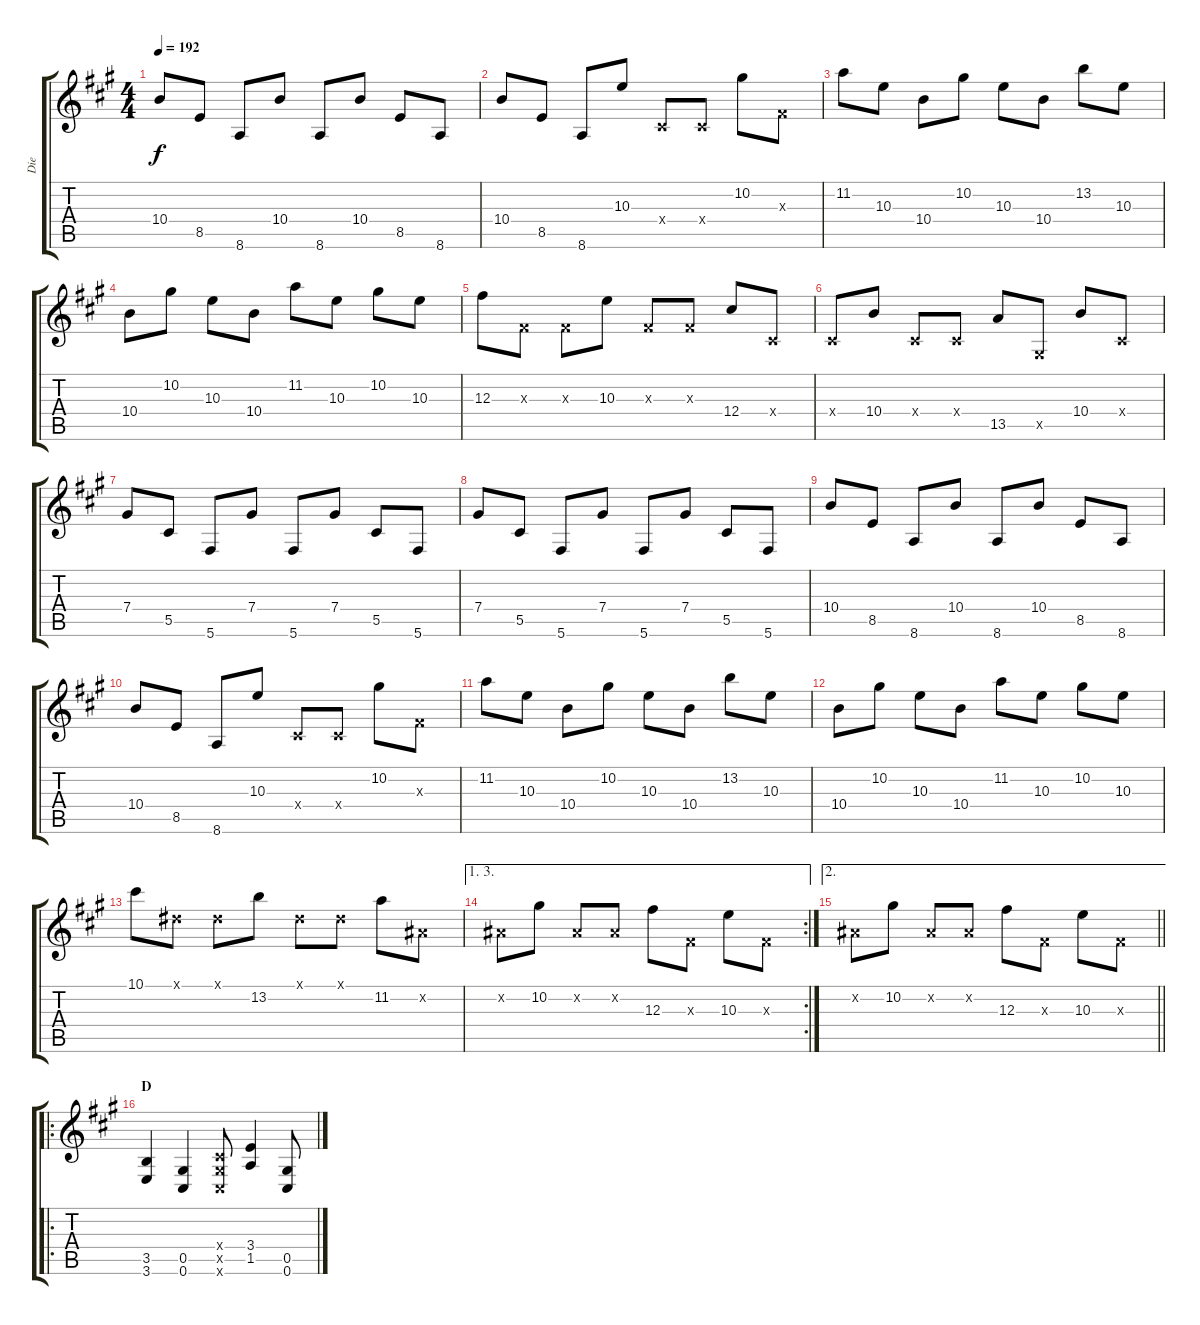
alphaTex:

\track ("Die" "Die") {instrument electricguitarjazz}
\staff {score tabs}
\tuning (Eb4 Bb3 Gb3 Db3 Ab2 Db2) {hide}
\ts (4 4)
\tempo 192
\clef g2
\ks a
10.4.8{dy f} 8.5.8 8.6.8 10.4.8 8.6.8 10.4.8 8.5.8 8.6.8 |
10.4.8 8.5.8 8.6.8 10.3.8 0.4{x}.8 0.4{x}.8 10.2.8 0.3{x}.8 |
11.2.8 10.3.8 10.4.8 10.2.8 10.3.8 10.4.8 13.2.8 10.3.8 |
10.4.8 10.2.8 10.3.8 10.4.8 11.2.8 10.3.8 10.2.8 10.3.8 |
12.3.8 0.3{x}.8 0.3{x}.8 10.3.8 0.3{x}.8 0.3{x}.8 12.4.8 0.4{x}.8 |
0.4{x}.8 10.4.8 0.4{x}.8 0.4{x}.8 13.5.8 0.5{x}.8 10.4.8 0.4{x}.8 |
7.4.8 5.5.8 5.6.8 7.4.8 5.6.8 7.4.8 5.5.8 5.6.8 |
7.4.8 5.5.8 5.6.8 7.4.8 5.6.8 7.4.8 5.5.8 5.6.8 |
10.4.8 8.5.8 8.6.8 10.4.8 8.6.8 10.4.8 8.5.8 8.6.8 |
10.4.8 8.5.8 8.6.8 10.3.8 0.4{x}.8 0.4{x}.8 10.2.8 0.3{x}.8 |
11.2.8 10.3.8 10.4.8 10.2.8 10.3.8 10.4.8 13.2.8 10.3.8 |
10.4.8 10.2.8 10.3.8 10.4.8 11.2.8 10.3.8 10.2.8 10.3.8 |
10.1.8 0.1{x}.8 0.1{x}.8 13.2.8 0.1{x}.8 0.1{x}.8 11.2.8 0.2{x}.8 |
\ae (1 3)
\rc 2
0.2{x}.8 10.2.8 0.2{x}.8 0.2{x}.8 12.3.8 0.3{x}.8 10.3.8 0.3{x}.8 |
\ae 2
\barLineRight lightlight
0.2{x}.8 10.2.8 0.2{x}.8 0.2{x}.8 12.3.8 0.3{x}.8 10.3.8 0.3{x}.8 |
\ro
\section ("" "D")
(3.5 3.6).4 (0.5 0.6).4 (0.4{x} 0.5{x} 0.6{x}).8 (3.4 1.5).4 (0.5 0.6).8
